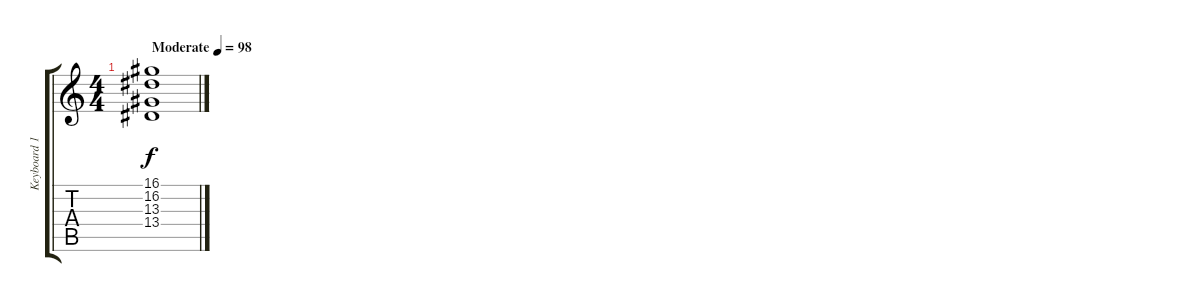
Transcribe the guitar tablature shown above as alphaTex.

\track ("Keyboard 1" "Keyboard 1") {instrument stringensemble1}
\staff {score tabs}
\tuning (E4 B3 G3 D3 A2 E2) {hide}
\ts (4 4)
\tempo (98 "Moderate")
\clef g2
\ks c
(16.1 16.2 13.3 13.4).1{dy f instrument stringensemble1}
